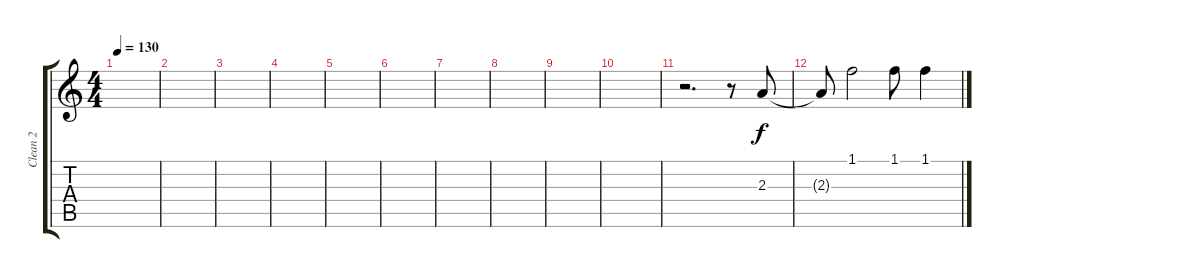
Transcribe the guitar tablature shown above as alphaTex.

\track ("Clean 2" "Clean 2") {instrument electricguitarclean}
\staff {score tabs}
\tuning (E4 B3 G3 D3 A2 E2) {hide}
\ts (4 4)
\tempo 130
\clef g2
\ks c
|
|
|
|
|
|
|
|
|
|
r.2{d} r.8 2.3.8 |
2.3{t}.8 1.1.2 1.1.8 1.1.4
